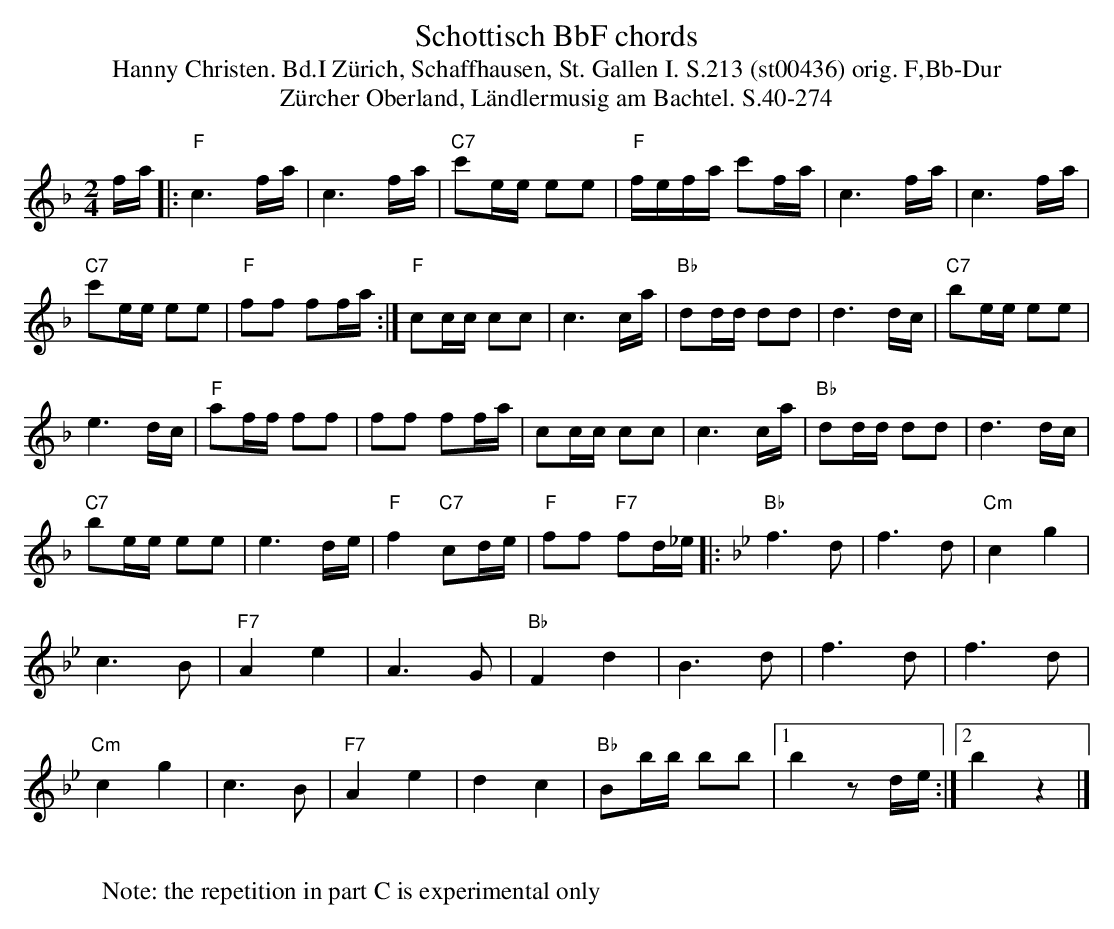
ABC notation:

X:1
T: Schottisch BbF chords
T:Hanny Christen. Bd.I Zürich, Schaffhausen, St. Gallen I. S.213 (st00436) orig. F,Bb-Dur
T: Z\"urcher Oberland, L\"andlermusig am Bachtel. S.40-274
M:2/4
L:1/16
K:F %%MIDI gchordon
fa |: "F"c6fa | c6fa | "C7"c'2ee e2e2 | "F"fefa c'2fa | c6fa | c6fa |
"C7"c'2ee e2e2 | "F"f2f2 f2fa :| "F"c2cc c2c2 | c6ca | "Bb"d2dd d2d2 | d6dc | "C7"b2ee e2e2 |
e6dc | "F"a2ff f2f2 | f2f2 f2fa | c2cc c2c2 | c6 ca | "Bb"d2dd d2d2 | d6dc |
"C7"b2ee e2e2 |  e6de | "F"f4 "C7"c2de | "F"f2f2 "F7"f2d_e |: [K:Bb]  [L:1/4] "Bb"f>d | f>d | "Cm"cg |
c>B | "F7"Ae | A>G | "Bb"Fd | B>d | f>d | f>d |
"Cm"cg | c>B | "F7"Ae | dc | "Bb"B/b//b// b/b/ |1 b z/d//e// :|2 bz |]
W:
W: Note: the repetition in part C is experimental only
